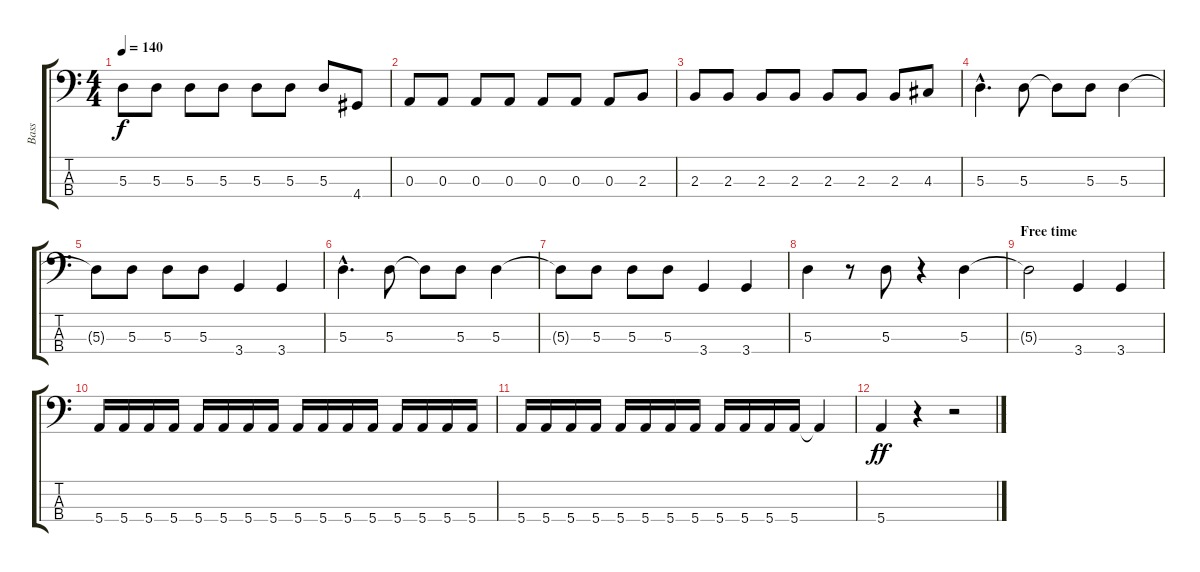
\track ("Bass" "Bass") {instrument electricbassfinger}
\staff {score tabs}
\tuning (G2 D2 A1 E1) {hide}
\ts (4 4)
\tempo 140
\clef f4
\ks c
5.3.8{dy f} 5.3.8 5.3.8 5.3.8 5.3.8 5.3.8 5.3.8 4.4.8 |
0.3.8 0.3.8 0.3.8 0.3.8 0.3.8 0.3.8 0.3.8 2.3.8 |
2.3.8 2.3.8 2.3.8 2.3.8 2.3.8 2.3.8 2.3.8 4.3.8 |
5.3{hac}.4{d} 5.3.8 5.3{t}.8 5.3.8 5.3.4 |
5.3{t}.8 5.3.8 5.3.8 5.3.8 3.4.4 3.4.4 |
5.3{hac}.4{d} 5.3.8 5.3{t}.8 5.3.8 5.3.4 |
5.3{t}.8 5.3.8 5.3.8 5.3.8 3.4.4 3.4.4 |
5.3.4 r.8 5.3.8 r.4 5.3.4 |
\section ("" "Free time")
5.3{t}.2 3.4.4 3.4.4 |
5.4.16 5.4.16 5.4.16 5.4.16 5.4.16 5.4.16 5.4.16 5.4.16 5.4.16 5.4.16 5.4.16 5.4.16 5.4.16 5.4.16 5.4.16 5.4.16 |
5.4.16 5.4.16 5.4.16 5.4.16 5.4.16 5.4.16 5.4.16 5.4.16 5.4.16 5.4.16 5.4.16 5.4.16 5.4{t}.4 |
5.4.4{dy ff} r.4 r.2
